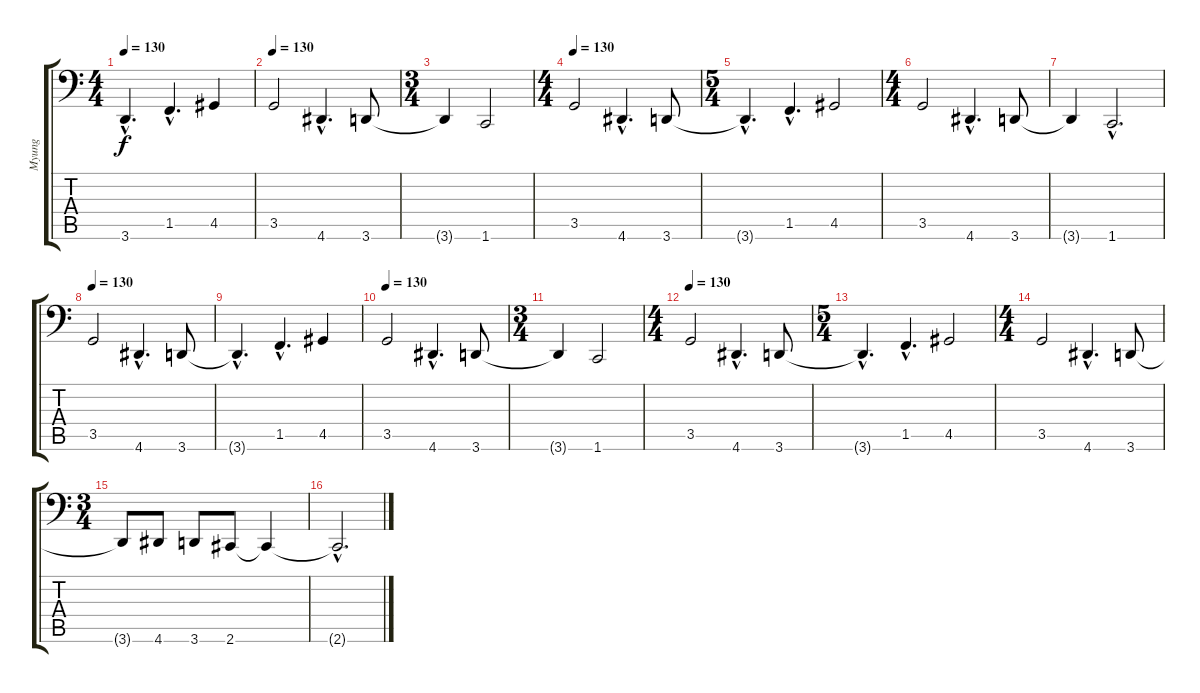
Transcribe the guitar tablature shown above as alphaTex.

\track ("Myung" "Myung") {instrument electricbassfinger}
\staff {score tabs}
\tuning (C3 G2 D2 A1 E1 B0) {hide}
\ts (4 4)
\tempo 130
\clef f4
\ks c
3.6{hac t}.4{d dy f} 1.5{hac}.4{d} 4.5.4 |
\tempo 130
3.5.2 4.6{hac}.4{d} 3.6.8 |
\ts (3 4)
3.6{t}.4 1.6.2 |
\ts (4 4)
\tempo 130
3.5.2 4.6{hac}.4{d} 3.6.8 |
\ts (5 4)
3.6{hac t}.4{d} 1.5{hac}.4{d} 4.5.2 |
\ts (4 4)
3.5.2 4.6{hac}.4{d} 3.6.8 |
3.6{t}.4 1.6{hac}.2{d} |
\tempo 130
3.5.2 4.6{hac}.4{d} 3.6.8 |
3.6{hac t}.4{d} 1.5{hac}.4{d} 4.5.4 |
\tempo 130
3.5.2 4.6{hac}.4{d} 3.6.8 |
\ts (3 4)
3.6{t}.4 1.6.2 |
\ts (4 4)
\tempo 130
3.5.2 4.6{hac}.4{d} 3.6.8 |
\ts (5 4)
3.6{hac t}.4{d} 1.5{hac}.4{d} 4.5.2 |
\ts (4 4)
3.5.2 4.6{hac}.4{d} 3.6.8 |
\ts (3 4)
3.6{t}.8 4.6.8 3.6.8 2.6.8 2.6{t}.4 |
2.6{hac t}.2{d}
